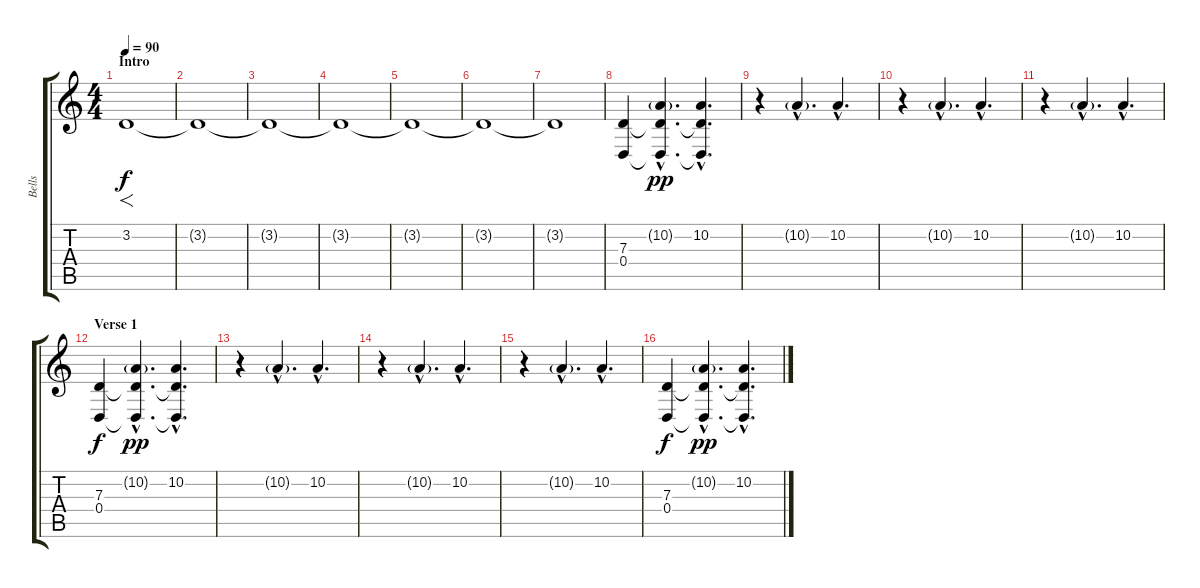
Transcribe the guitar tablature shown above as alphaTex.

\track ("Bells" "Bells") {instrument tubularbells}
\staff {score tabs}
\tuning (E4 B3 G3 D3 A2 E2) {hide}
\ts (4 4)
\section ("" "Intro")
\tempo 90
\clef g2
\ks c
3.2.1{f dy f balance 0 instrument helicopter} |
3.2{t}.1 |
3.2{t}.1 |
3.2{t}.1 |
3.2{t}.1{balance 16} |
3.2{t}.1 |
3.2{t}.1 |
(7.3 0.4).4{balance 8 instrument tubularbells} (10.2{g hac} 7.3{hac t} 0.4{hac t}).4{d dy pp} (10.2{hac} 7.3{hac t} 0.4{hac t}).4{d} |
r.4 10.2{g hac}.4{d} 10.2{hac}.4{d} |
r.4 10.2{g hac}.4{d} 10.2{hac}.4{d} |
r.4 10.2{g hac}.4{d} 10.2{hac}.4{d} |
\section ("" "Verse 1")
(7.3 0.4).4{dy f instrument tubularbells} (10.2{g hac} 7.3{hac t} 0.4{hac t}).4{d dy pp} (10.2{hac} 7.3{hac t} 0.4{hac t}).4{d} |
r.4 10.2{g hac}.4{d} 10.2{hac}.4{d} |
r.4 10.2{g hac}.4{d} 10.2{hac}.4{d} |
r.4 10.2{g hac}.4{d} 10.2{hac}.4{d} |
(7.3 0.4).4{dy f instrument tubularbells} (10.2{g hac} 7.3{hac t} 0.4{hac t}).4{d dy pp} (10.2{hac} 7.3{hac t} 0.4{hac t}).4{d}
